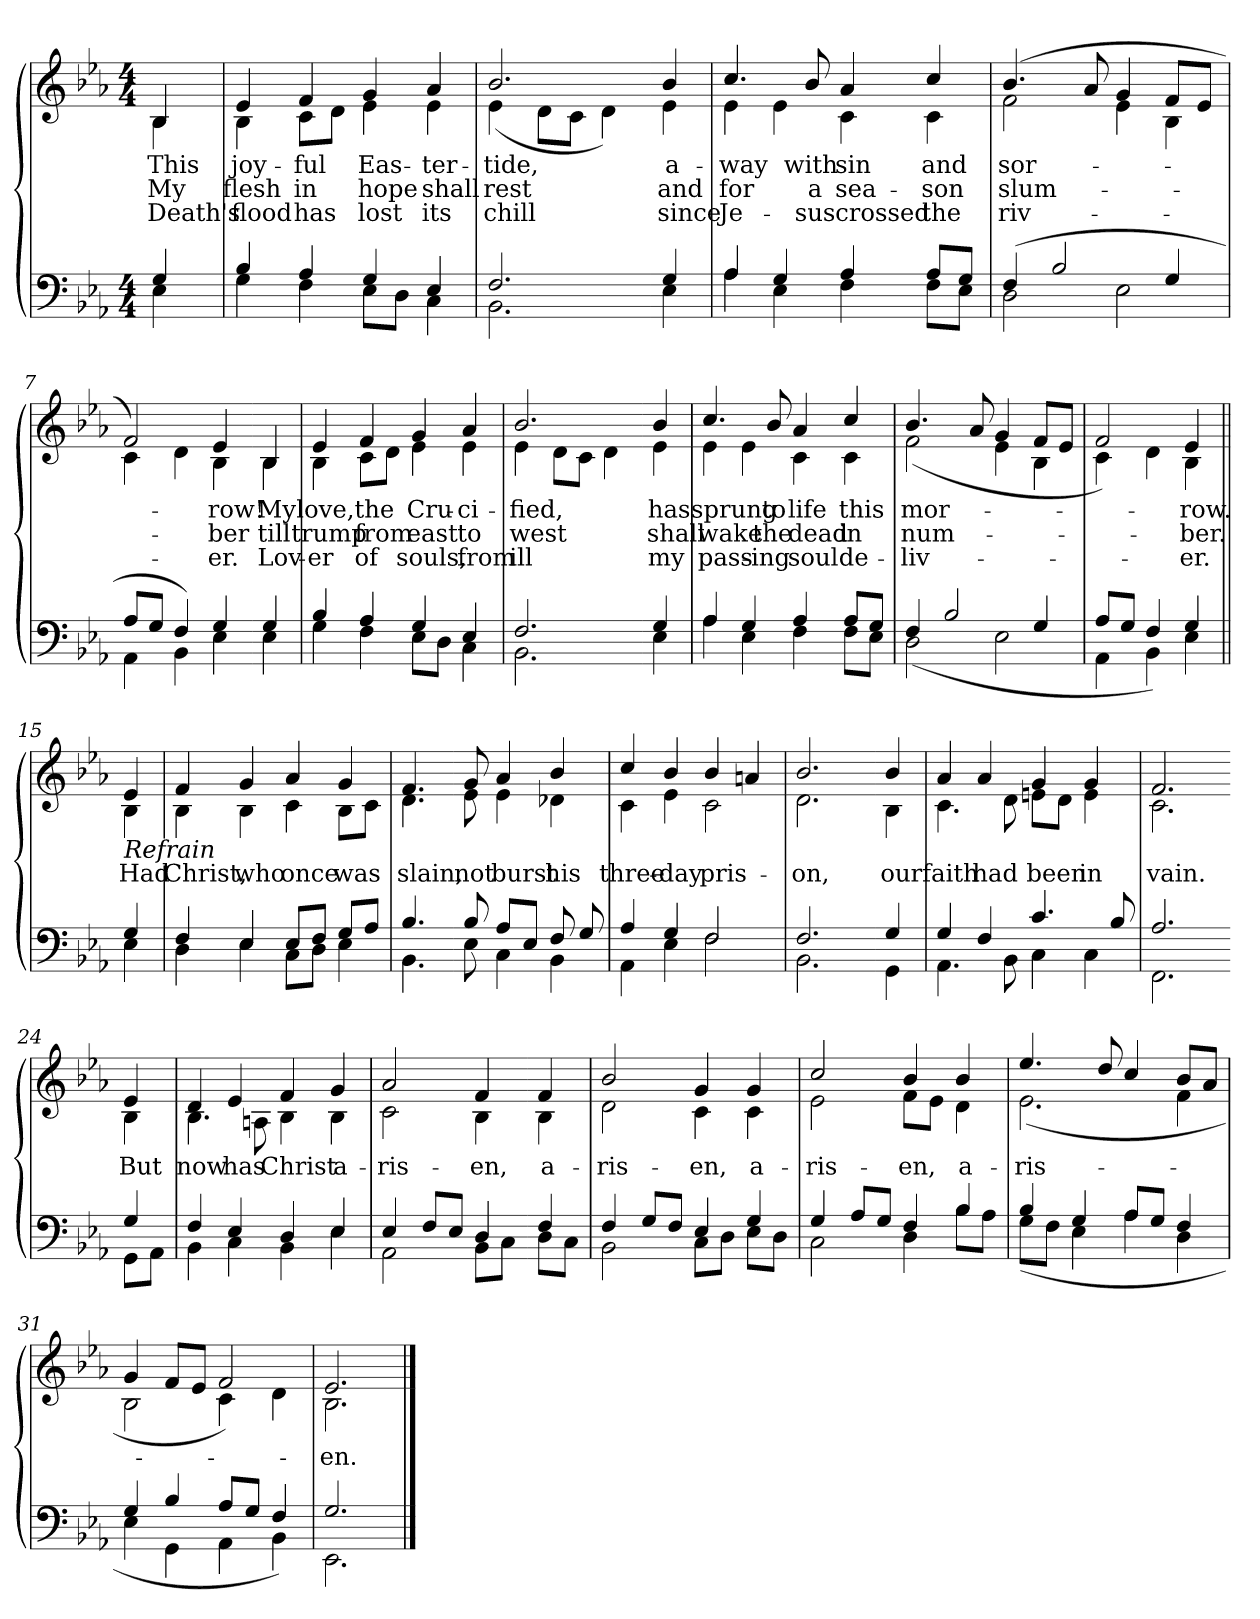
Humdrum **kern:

**kern	**kern	**text	**text	**text
*part2	*part1	*part1	*part1	*part1
*staff2	*staff1	*staff1	*staff1	*staff1
*clefF4	*clefG2	*	*	*
*k[b-e-a-]	*k[b-e-a-]	*	*	*
*M4/4	*M4/4	*	*	*
=1	=1	=1	=1	=1
*^	*	*	*	*
!	!	!LO:TX:b:i:t=Verse	!	!	!
!	!	!	!LO:LY:b	!LO:LY:b	!LO:LY:b
*	*	*^	*	*	*
4G/	4E-\	4B-/	4B-\	This	My	Death's
=2	=2	=2	=2	=2	=2	=2
!	!	!	!	!LO:LY:b	!LO:LY:b	!LO:LY:b
4B-/	4G\	4e-/	4B-\	joy-	flesh	flood
!	!	!	!	!LO:LY:b	!LO:LY:b	!LO:LY:b
4A-/	4F\	4f/	8c\L	-ful	in	has
.	.	.	8d\J	.	.	.
!	!	!	!	!LO:LY:b	!LO:LY:b	!LO:LY:b
4G/	8E-\L	4g/	4e-\	Eas-	hope	lost
.	8D\J	.	.	.	.	.
!	!	!	!	!LO:LY:b	!LO:LY:b	!LO:LY:b
4E-/	4C\	4a-/	4e-\	-ter-	shall	its
=3	=3	=3	=3	=3	=3	=3
!	!	!	!	!LO:LY:b	!LO:LY:b	!LO:LY:b
2.F/	2.BB-\	2.b-/	(<4e-\	-tide,	rest	chill
.	.	.	8d\L	.	.	.
.	.	.	8c\J	.	.	.
.	.	.	4d\)	.	.	.
!!LO:LB:g=z	!!
=4-	=4-	=4-	=4-	=4-	=4-	=4-
!	!	!	!	!LO:LY:b	!LO:LY:b	!LO:LY:b
4G/	4E-\	4b-/	4e-\	a-	and	since
=5	=5	=5	=5	=5	=5	=5
!	!	!	!	!LO:LY:b	!LO:LY:b	!LO:LY:b
4A-/	4A-\	4.cc/	4e-\	-way	for	Je-
4G/	4E-\	.	4e-\	.	.	.
!	!	!	!	!LO:LY:b	!LO:LY:b	!LO:LY:b
.	.	8b-/	.	with	a	-sus
!	!	!	!	!LO:LY:b	!LO:LY:b	!LO:LY:b
4A-/	4F\	4a-/	4c\	sin	sea-	crossed
!	!	!	!	!LO:LY:b	!LO:LY:b	!LO:LY:b
8A-/L	8F\L	4cc/	4c\	and	-son	the
8G/J	8E-\J	.	.	.	.	.
=6	=6	=6	=6	=6	=6	=6
!	!	!	!	!LO:LY:b	!LO:LY:b	!LO:LY:b
(>4F/	2D\	(>4.b-/	2f\	sor-	slum-	riv-
2B-/	.	.	.	.	.	.
.	.	8a-/	.	.	.	.
.	2E-\	4g/	4e-\	.	.	.
4G/	.	8f/L	4B-\	.	.	.
.	.	8e-/J	.	.	.	.
=7	=7	=7	=7	=7	=7	=7
8A-/L	4AA-\	2f/)	4c\	.	.	.
8G/J	.	.	.	.	.	.
4F/)	4BB-\	.	4d\	.	.	.
!	!	!	!	!LO:LY:b	!LO:LY:b	!LO:LY:b
4G/	4E-\	4e-/	4B-\	-row!	-ber	-er.
!!LO:LB:g=z	!!
=8-	=8-	=8-	=8-	=8-	=8-	=8-
!	!	!	!	!LO:LY:b	!LO:LY:b	!LO:LY:b
4G/	4E-\	4B-/	4B-\	My	till	Lov-
=9	=9	=9	=9	=9	=9	=9
!	!	!	!	!LO:LY:b	!LO:LY:b	!LO:LY:b
4B-/	4G\	4e-/	4B-\	love,	trump	-er
!	!	!	!	!LO:LY:b	!LO:LY:b	!LO:LY:b
4A-/	4F\	4f/	8c\L	the	from	of
.	.	.	8d\J	.	.	.
!	!	!	!	!LO:LY:b	!LO:LY:b	!LO:LY:b
4G/	8E-\L	4g/	4e-\	Cru-	east	souls,
.	8D\J	.	.	.	.	.
!	!	!	!	!LO:LY:b	!LO:LY:b	!LO:LY:b
4E-/	4C\	4a-/	4e-\	-ci-	to	from
=10	=10	=10	=10	=10	=10	=10
!	!	!	!	!LO:LY:b	!LO:LY:b	!LO:LY:b
2.F/	2.BB-\	2.b-/	4e-\	-fied,	west	ill
.	.	.	8d\L	.	.	.
.	.	.	8c\J	.	.	.
.	.	.	4d\	.	.	.
!!LO:LB:g=z	!!
=11-	=11-	=11-	=11-	=11-	=11-	=11-
!	!	!	!	!LO:LY:b	!LO:LY:b	!LO:LY:b
4G/	4E-\	4b-/	4e-\	has	shall	my
=12	=12	=12	=12	=12	=12	=12
!	!	!	!	!LO:LY:b	!LO:LY:b	!LO:LY:b
4A-/	4A-\	4.cc/	4e-\	sprung	wake	pass-
4G/	4E-\	.	4e-\	.	.	.
!	!	!	!	!LO:LY:b	!LO:LY:b	!LO:LY:b
.	.	8b-/	.	to	the	-ing
!	!	!	!	!LO:LY:b	!LO:LY:b	!LO:LY:b
4A-/	4F\	4a-/	4c\	life	dead	soul
!	!	!	!	!LO:LY:b	!LO:LY:b	!LO:LY:b
8A-/L	8F\L	4cc/	4c\	this	in	de-
8G/J	8E-\J	.	.	.	.	.
=13	=13	=13	=13	=13	=13	=13
!	!	!	!	!LO:LY:b	!LO:LY:b	!LO:LY:b
4F/	(<2D\	4.b-/	(<2f\	mor-	num-	-liv-
2B-/	.	.	.	.	.	.
.	.	8a-/	.	.	.	.
.	2E-\	4g/	4e-\	.	.	.
4G/	.	8f/L	4B-\	.	.	.
.	.	8e-/J	.	.	.	.
=14	=14	=14	=14	=14	=14	=14
8A-/L	4AA-\	2f/)	4c\	.	.	.
8G/J	.	.	.	.	.	.
4F/)	4BB-\	.	4d\	.	.	.
!	!	!	!	!LO:LY:b	!LO:LY:b	!LO:LY:b
4G/	4E-\	4e-/	4B-\	-row.	-ber.	-er.
!!LO:LB:g=z	!!
=15||	=15||	=15||	=15||	=15||	=15||	=15||
!	!	!LO:TX:b:i:t=Refrain	!	!	!	!
!	!	!	!	!LO:LY:b	!	!
4G/	4E-\	4e-/	4B-\	Had	.	.
=16	=16	=16	=16	=16	=16	=16
!	!	!	!	!LO:LY:b	!	!
4F/	4D\	4f/	4B-\	Christ,	.	.
!	!	!	!	!LO:LY:b	!	!
4E-/	4E-\	4g/	4B-\	who	.	.
!	!	!	!	!LO:LY:b	!	!
8E-/L	8C\L	4a-/	4c\	once	.	.
8F/J	8D\J	.	.	.	.	.
!	!	!	!	!LO:LY:b	!	!
8G/L	4E-\	4g/	8B-\L	was	.	.
8A-/J	.	.	8c\J	.	.	.
=17	=17	=17	=17	=17	=17	=17
!	!	!	!	!LO:LY:b	!	!
4.B-/	4.BB-\	4.f/	4.d\	slain,	.	.
!!LO:LB:g=z	!!
=18-	=18-	=18-	=18-	=18-	=18-	=18-
!	!	!	!	!LO:LY:b	!	!
8B-/	8E-\	8g/	8e-\	not	.	.
!	!	!	!	!LO:LY:b	!	!
8A-/L	4C\	4a-/	4e-\	burst	.	.
8E-/J	.	.	.	.	.	.
!	!	!	!	!LO:LY:b	!	!
8F/	4BB-\	4b-/	4d-X\	his	.	.
8G/	.	.	.	.	.	.
=19	=19	=19	=19	=19	=19	=19
!	!	!	!	!LO:LY:b	!	!
4A-/	4AA-\	4cc/	4c\	three--	.	.
!	!	!	!	!LO:LY:b	!	!
4G/	4E-\	4b-/	4e-\	-day	.	.
!	!	!	!	!LO:LY:b	!	!
2F/	2F\	4b-/	2c\	pris-	.	.
.	.	4an/	.	.	.	.
=20	=20	=20	=20	=20	=20	=20
!	!	!	!	!LO:LY:b	!	!
2.F/	2.BB-\	2.b-/	2.d\	-on,	.	.
!!LO:LB:g=z	!!
=21-	=21-	=21-	=21-	=21-	=21-	=21-
!	!	!	!	!LO:LY:b	!	!
4G/	4GG\	4b-/	4B-\	our	.	.
=22	=22	=22	=22	=22	=22	=22
!	!	!	!	!LO:LY:b	!	!
4G/	4.AA-\	4a-/	4.c\	faith	.	.
!	!	!	!	!LO:LY:b	!	!
4F/	.	4a-/	.	had	.	.
.	8BB-\	.	8d\	.	.	.
!	!	!	!	!LO:LY:b	!	!
4.c/	4C\	4g/	8en\L	been	.	.
.	.	.	8d\J	.	.	.
!	!	!	!	!LO:LY:b	!	!
.	4C\	4g/	4e\	in	.	.
8B-/	.	.	.	.	.	.
=23	=23	=23	=23	=23	=23	=23
!	!	!	!	!LO:LY:b	!	!
2.A-/	2.FF\	2.f/	2.c\	vain.	.	.
!!LO:LB:g=z	!!
=24-	=24-	=24-	=24-	=24-	=24-	=24-
!	!	!	!	!LO:LY:b	!	!
4G/	8GG\L	4e-/	4B-\	But	.	.
.	8AA-\J	.	.	.	.	.
=25	=25	=25	=25	=25	=25	=25
!	!	!	!	!LO:LY:b	!	!
4F/	4BB-\	4d/	4.B-\	now	.	.
!	!	!	!	!LO:LY:b	!	!
4E-/	4C\	4e-/	.	has	.	.
.	.	.	8An\	.	.	.
!	!	!	!	!LO:LY:b	!	!
4D/	4BB-\	4f/	4B-\	Christ	.	.
!	!	!	!	!LO:LY:b	!	!
4E-/	4E-\	4g/	4B-\	a-	.	.
=26	=26	=26	=26	=26	=26	=26
!	!	!	!	!LO:LY:b	!	!
4E-/	2AA-\	2a-/	2c\	-ris-	.	.
8F/L	.	.	.	.	.	.
8E-/J	.	.	.	.	.	.
!	!	!	!	!LO:LY:b	!	!
4D/	8BB-\L	4f/	4B-\	-en,	.	.
.	8C\J	.	.	.	.	.
!!LO:LB:g=z	!!
=27-	=27-	=27-	=27-	=27-	=27-	=27-
!	!	!	!	!LO:LY:b	!	!
4F/	8D\L	4f/	4B-\	a-	.	.
.	8C\J	.	.	.	.	.
=28	=28	=28	=28	=28	=28	=28
!	!	!	!	!LO:LY:b	!	!
4F/	2BB-\	2b-/	2d\	-ris-	.	.
8G/L	.	.	.	.	.	.
8F/J	.	.	.	.	.	.
!	!	!	!	!LO:LY:b	!	!
4E-/	8C\L	4g/	4c\	-en,	.	.
.	8D\J	.	.	.	.	.
!	!	!	!	!LO:LY:b	!	!
4G/	8E-\L	4g/	4c\	a-	.	.
.	8D\J	.	.	.	.	.
=29	=29	=29	=29	=29	=29	=29
!	!	!	!	!LO:LY:b	!	!
4G/	2C\	2cc/	2e-\	-ris-	.	.
8A-/L	.	.	.	.	.	.
8G/J	.	.	.	.	.	.
!	!	!	!	!LO:LY:b	!	!
4F/	4D\	4b-/	8f\L	-en,	.	.
.	.	.	8e-\J	.	.	.
!	!	!	!	!LO:LY:b	!	!
4B-/	8B-\L	4b-/	4d\	a-	.	.
.	8A-\J	.	.	.	.	.
=30	=30	=30	=30	=30	=30	=30
!	!	!	!	!LO:LY:b	!	!
4B-/	(<8G\L	4.ee-/	(<2.e-\	-ris-	.	.
.	8F\J	.	.	.	.	.
4G/	4E-\	.	.	.	.	.
.	.	8dd/	.	.	.	.
8A-/L	4A-\	4cc/	.	.	.	.
8G/J	.	.	.	.	.	.
4F/	4D\	8b-/L	4f\	.	.	.
.	.	8a-/J	.	.	.	.
=31	=31	=31	=31	=31	=31	=31
4G/	4E-\	4g/	2B-\	.	.	.
4B-/	4GG\	8f/L	.	.	.	.
.	.	8e-/J	.	.	.	.
8A-/L	4AA-\	2f/)	4c\	.	.	.
8G/J	.	.	.	.	.	.
4F/)	4BB-\	.	4d\	.	.	.
=32	=32	=32	=32	=32	=32	=32
!	!	!	!	!LO:LY:b	!	!
2.G/	2.EE-\	2.e-/	2.B-\	-en.	.	.
*v	*v	*	*	*	*	*
*	*v	*v	*	*	*
==	==	==	==	==
*-	*-	*-	*-	*-
